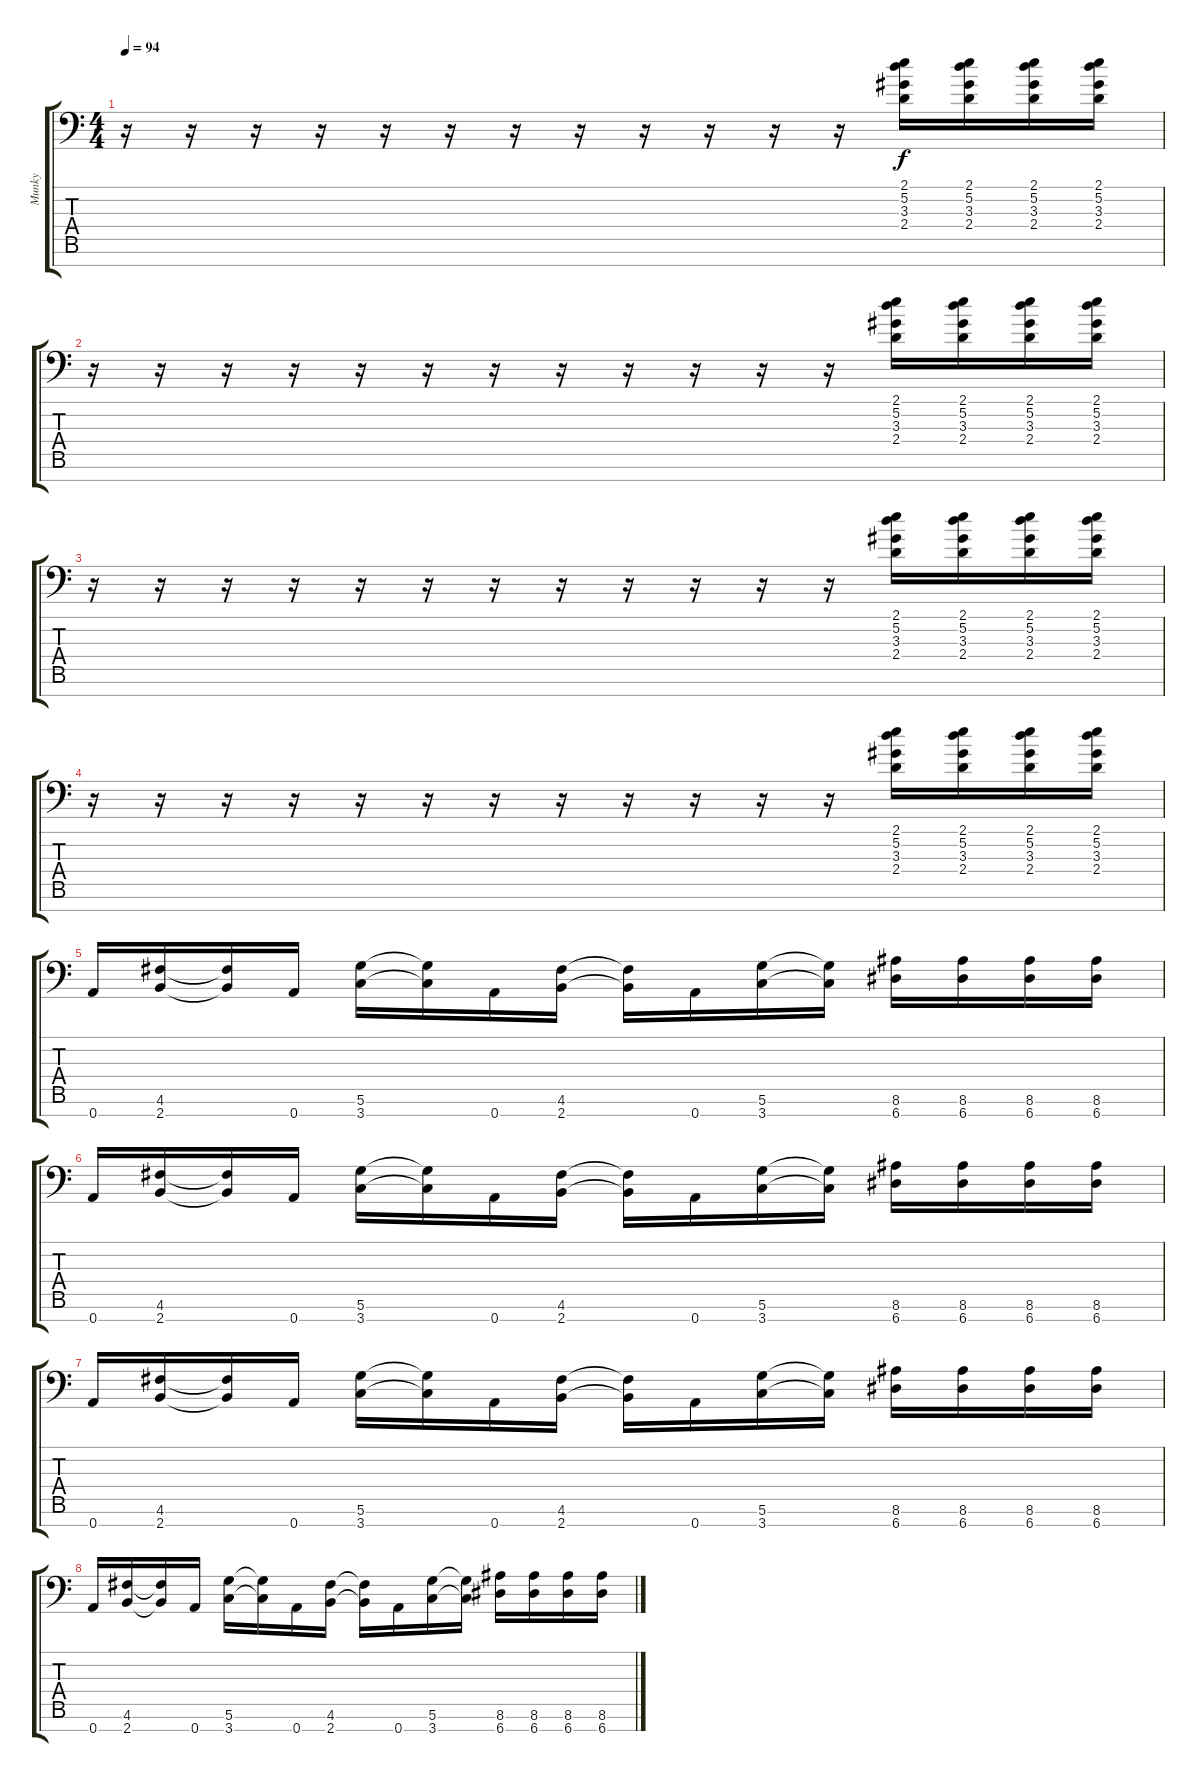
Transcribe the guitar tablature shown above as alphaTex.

\track ("Munky" "Munky") {instrument distortionguitar}
\staff {score tabs}
\tuning (D4 A3 F3 C3 G2 D2 A1) {hide}
\ts (4 4)
\tempo 94
\clef f4
\ks c
r.16{dy f} r.16 r.16 r.16 r.16 r.16 r.16 r.16 r.16 r.16 r.16 r.16 (2.1 5.2 3.3 2.4).16 (2.1 5.2 3.3 2.4).16 (2.1 5.2 3.3 2.4).16 (2.1 5.2 3.3 2.4).16 |
r.16 r.16 r.16 r.16 r.16 r.16 r.16 r.16 r.16 r.16 r.16 r.16 (2.1 5.2 3.3 2.4).16 (2.1 5.2 3.3 2.4).16 (2.1 5.2 3.3 2.4).16 (2.1 5.2 3.3 2.4).16 |
r.16 r.16 r.16 r.16 r.16 r.16 r.16 r.16 r.16 r.16 r.16 r.16 (2.1 5.2 3.3 2.4).16 (2.1 5.2 3.3 2.4).16 (2.1 5.2 3.3 2.4).16 (2.1 5.2 3.3 2.4).16 |
r.16 r.16 r.16 r.16 r.16 r.16 r.16 r.16 r.16 r.16 r.16 r.16 (2.1 5.2 3.3 2.4).16 (2.1 5.2 3.3 2.4).16 (2.1 5.2 3.3 2.4).16 (2.1 5.2 3.3 2.4).16 |
0.7.16 (4.6 2.7).16 (4.6{t} 2.7{t}).16 0.7.16 (5.6 3.7).16 (5.6{t} 3.7{t}).16 0.7.16 (4.6 2.7).16 (4.6{t} 2.7{t}).16 0.7.16 (5.6 3.7).16 (5.6{t} 3.7{t}).16 (8.6 6.7).16 (8.6 6.7).16 (8.6 6.7).16 (8.6 6.7).16 |
0.7.16 (4.6 2.7).16 (4.6{t} 2.7{t}).16 0.7.16 (5.6 3.7).16 (5.6{t} 3.7{t}).16 0.7.16 (4.6 2.7).16 (4.6{t} 2.7{t}).16 0.7.16 (5.6 3.7).16 (5.6{t} 3.7{t}).16 (8.6 6.7).16 (8.6 6.7).16 (8.6 6.7).16 (8.6 6.7).16 |
0.7.16 (4.6 2.7).16 (4.6{t} 2.7{t}).16 0.7.16 (5.6 3.7).16 (5.6{t} 3.7{t}).16 0.7.16 (4.6 2.7).16 (4.6{t} 2.7{t}).16 0.7.16 (5.6 3.7).16 (5.6{t} 3.7{t}).16 (8.6 6.7).16 (8.6 6.7).16 (8.6 6.7).16 (8.6 6.7).16 |
0.7.16 (4.6 2.7).16 (4.6{t} 2.7{t}).16 0.7.16 (5.6 3.7).16 (5.6{t} 3.7{t}).16 0.7.16 (4.6 2.7).16 (4.6{t} 2.7{t}).16 0.7.16 (5.6 3.7).16 (5.6{t} 3.7{t}).16 (8.6 6.7).16 (8.6 6.7).16 (8.6 6.7).16 (8.6 6.7).16
